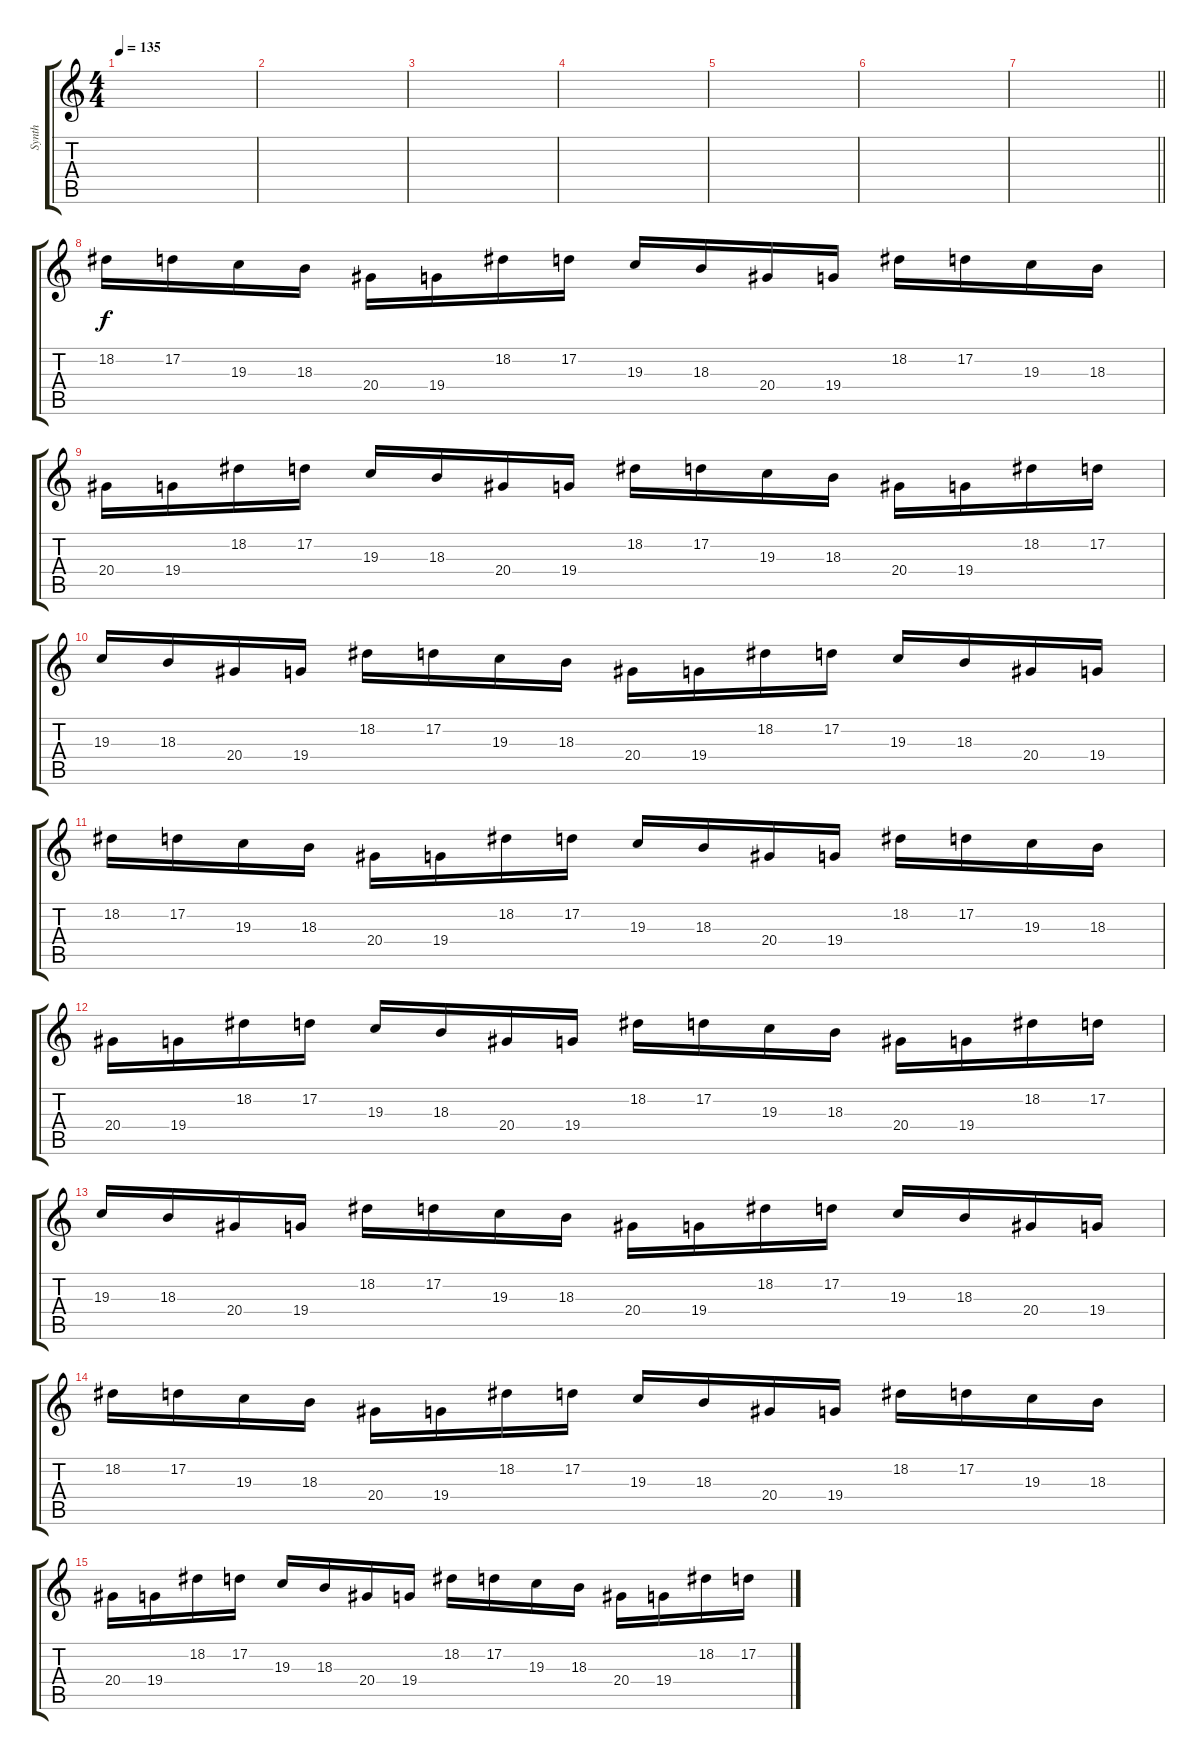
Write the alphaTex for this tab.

\track ("Synth" "Synth") {instrument fx7echoes}
\staff {score tabs}
\tuning (D4 A3 F3 C3 G2 C2) {hide}
\ts (4 4)
\tempo 135
\clef g2
\ks c
|
|
|
|
|
|
\barLineRight lightlight
|
\section ("" "")
18.2.16{dy f instrument glockenspiel} 17.2.16 19.3.16 18.3.16 20.4.16 19.4.16 18.2.16 17.2.16 19.3.16 18.3.16 20.4.16 19.4.16 18.2.16 17.2.16 19.3.16 18.3.16 |
20.4.16 19.4.16 18.2.16 17.2.16 19.3.16 18.3.16 20.4.16 19.4.16 18.2.16 17.2.16 19.3.16 18.3.16 20.4.16 19.4.16 18.2.16 17.2.16 |
19.3.16 18.3.16 20.4.16 19.4.16 18.2.16 17.2.16 19.3.16 18.3.16 20.4.16 19.4.16 18.2.16 17.2.16 19.3.16 18.3.16 20.4.16 19.4.16 |
18.2.16{instrument glockenspiel} 17.2.16 19.3.16 18.3.16 20.4.16 19.4.16 18.2.16 17.2.16 19.3.16 18.3.16 20.4.16 19.4.16 18.2.16 17.2.16 19.3.16 18.3.16 |
20.4.16 19.4.16 18.2.16 17.2.16 19.3.16 18.3.16 20.4.16 19.4.16 18.2.16 17.2.16 19.3.16 18.3.16 20.4.16 19.4.16 18.2.16 17.2.16 |
19.3.16 18.3.16 20.4.16 19.4.16 18.2.16 17.2.16 19.3.16 18.3.16 20.4.16 19.4.16 18.2.16 17.2.16 19.3.16 18.3.16 20.4.16 19.4.16 |
18.2.16{instrument glockenspiel} 17.2.16 19.3.16 18.3.16 20.4.16 19.4.16 18.2.16 17.2.16 19.3.16 18.3.16 20.4.16 19.4.16 18.2.16 17.2.16 19.3.16 18.3.16 |
20.4.16 19.4.16 18.2.16 17.2.16 19.3.16 18.3.16 20.4.16 19.4.16 18.2.16 17.2.16 19.3.16 18.3.16 20.4.16 19.4.16 18.2.16 17.2.16
